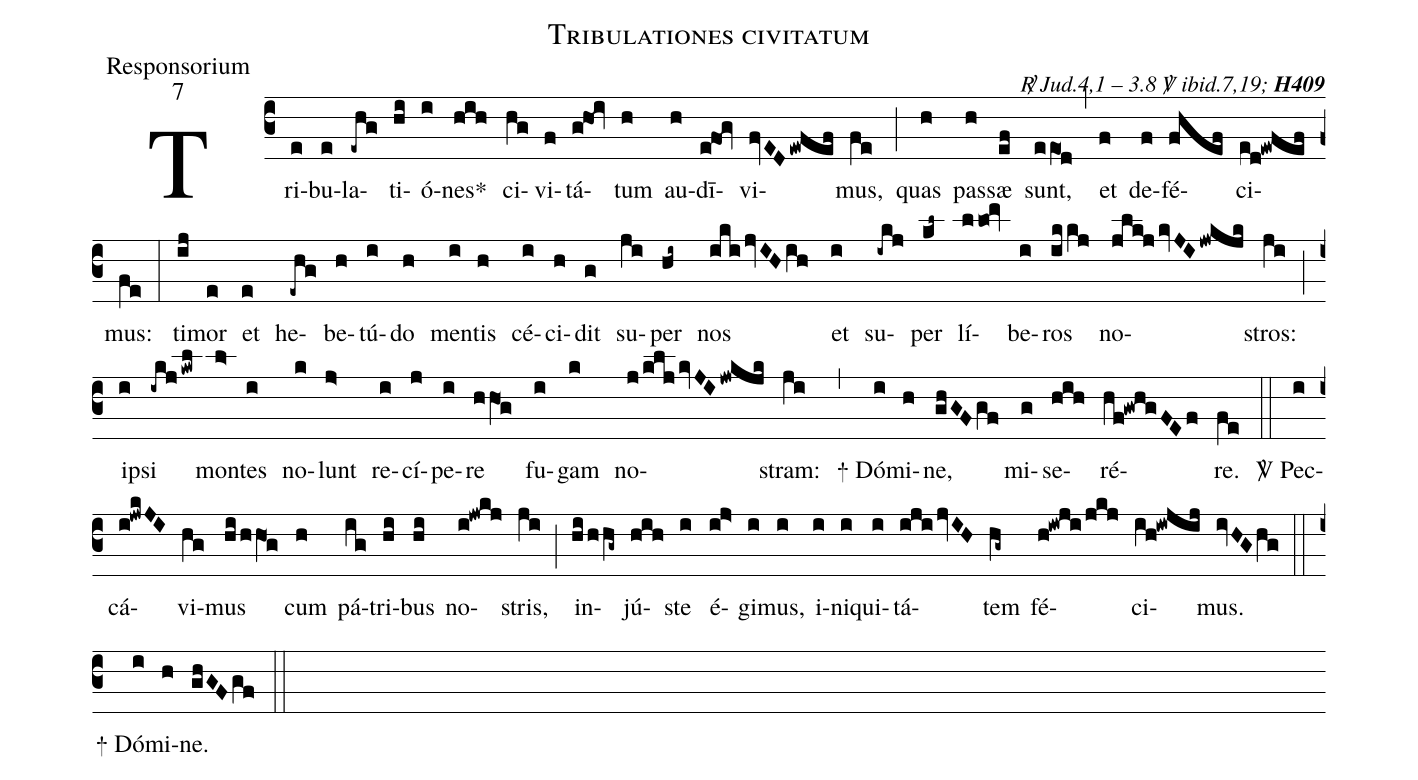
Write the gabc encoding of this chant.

name:Tribulationes civitatum;
office-part:Responsorium;
mode:7;
commentary:{\itshape\mdseries \Rbar\ Jud.4,1 -- 3.8  \Vbar\  ibid.7,19;\/}  {\bfseries H409};
%%
(c3) Tri(e)bu(e)la(-ehg)ti(hi)ó(i)nes<sp>*</sp>(hih) ci(hg)vi(f)tá(g!ho1!iv)tum(h) au(h)dī(e!fo1!gv)vi(fvEDewfef)mus,(fe) (;)
quas(h) pas(h)sæ(ef) sunt,(eeO1d) (,)
et(f) de(f)fé(fhef)ci(ed!ewfef)mus:(fe) (:)
ti(ij)mor(e) et(e) he(-ehg)be(h)tú(i)do(h) men(i)tis(h) cé(i)ci(h)dit(g) su(ji)per(hi~) nos(ikijvIHih) et(i) su(-ikj)per(kl~) lí(llo0!mv)be(i)ros(ikkj) no(jlk@jkvJIjwkjk)stros:(ji) (;)
i(i)psi(-ikjkwl) mon(l>)tes(i) no(k)lunt(j>) re(i)cí(j)pe(i)re(hhO1!g) fu(i)gam(k) no(j/kljkvJIjwkjk)stram:(ji) (,)
<sp>+</sp> Dó(i)mi(h)ne,(ghGFgf) mi(g)se(hih)ré(hf!gwhgFEf)re.(fe) (::)
<sp>V/</sp> Pec(i)cá(i!jwkJI)vi(hg)mus(hi/hhO1g) cum(h) pá(ig)tri(hi)bus(hi) no(i!jwkj)stris,(ji) (;)
in(hi/hhg~)jú(hih)ste(i) é(i!j>)gi(i)mus,(i) i(i)ni(i)qui(i)tá(ijijvIH)tem(hg~) fé(h!iwji/jkj)ci(ih!iwjij)mus.(ivHGhg) (::)
<sp>+</sp> Dó(i)mi(h)ne.(ghGFgf) (::)
